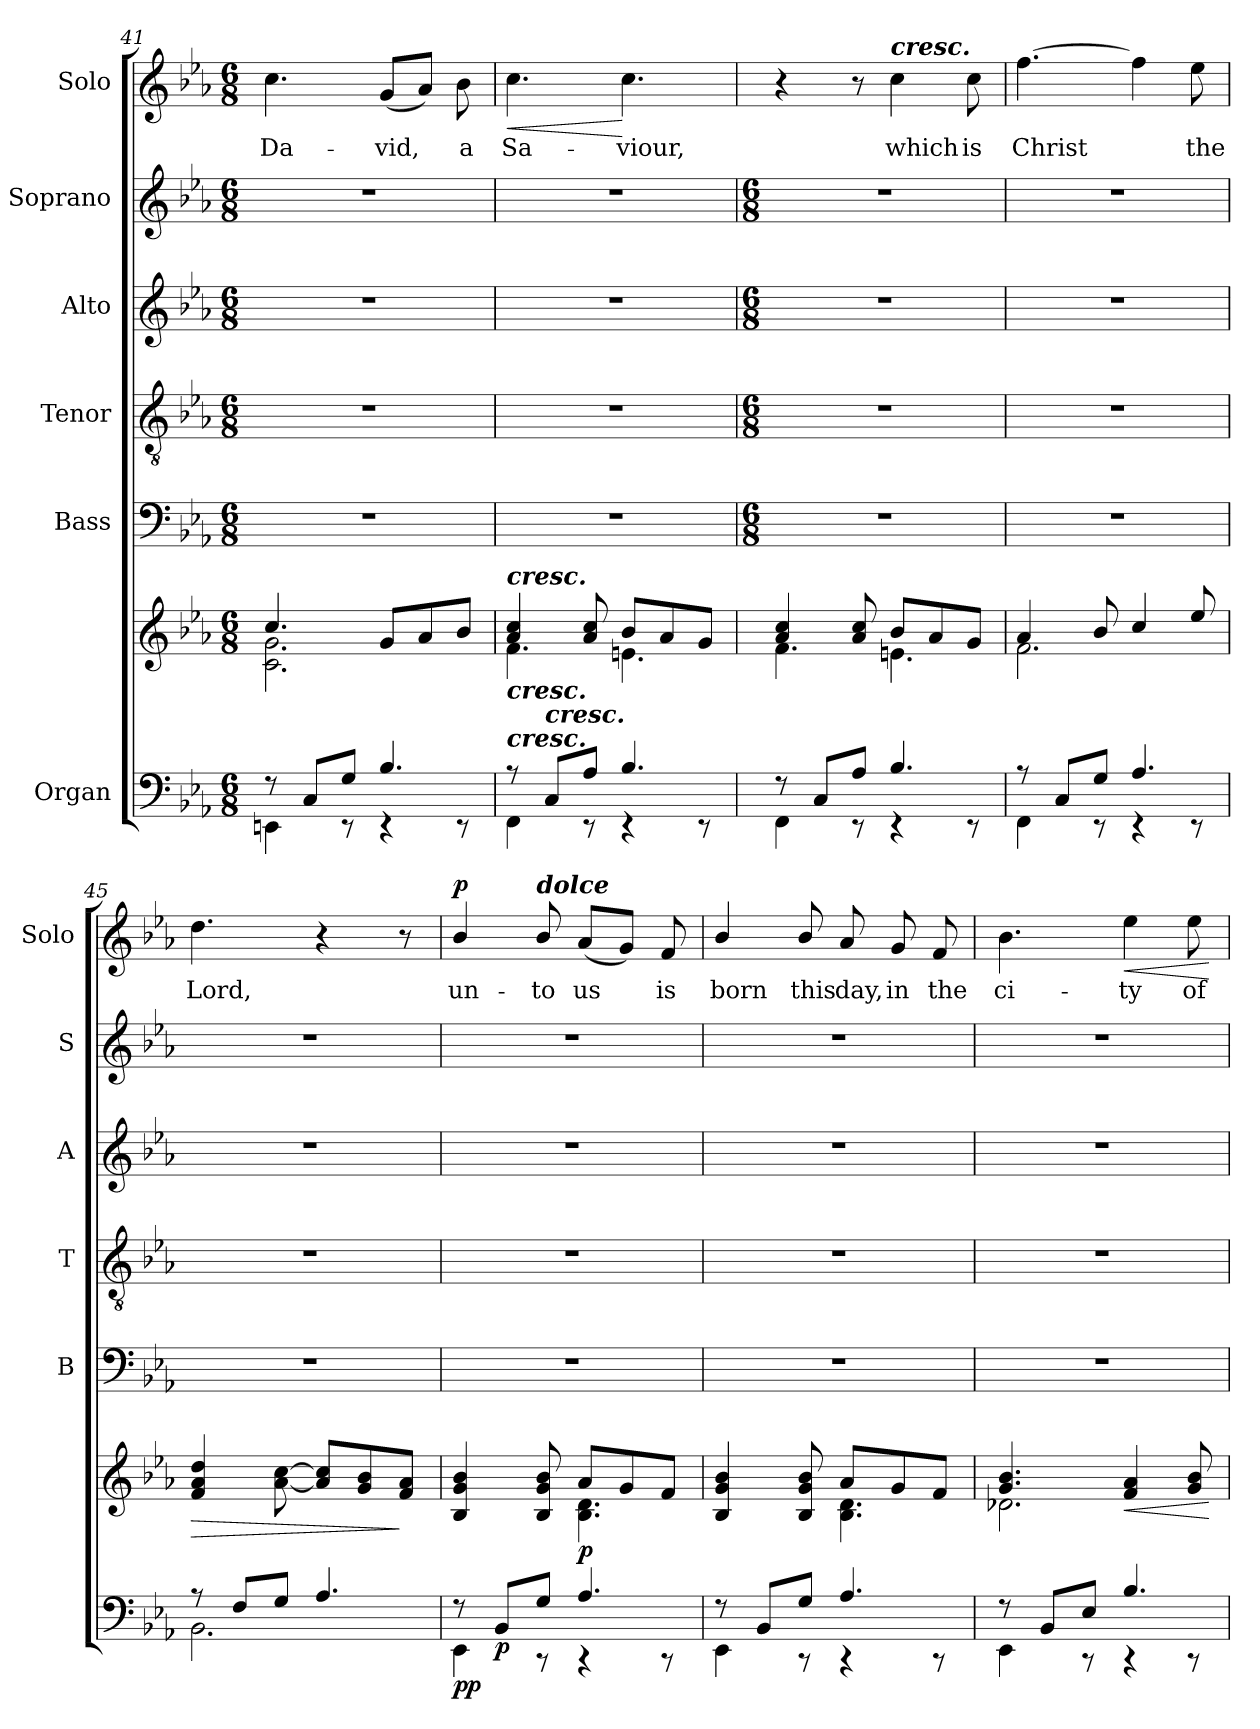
**kern	**kern	**dynam	**kern	**kern	**kern	**kern	**kern	**text	**dynam
*part6	*part6	*part6	*part5	*part4	*part3	*part2	*part1	*part1	*part1
*staff7	*staff6	*staff6/7	*staff5	*staff4	*staff3	*staff2	*staff1	*staff1	*staff1
*I"Organ	*	*	*I"Bass	*I"Tenor	*I"Alto	*I"Soprano	*I"Solo	*	*
*	*	*	*I'B	*I'T	*I'A	*I'S	*I'Solo	*	*
*clefF4	*clefG2	*	*clefF4	*clefGv2	*clefG2	*clefG2	*clefG2	*	*
*k[b-e-a-]	*k[b-e-a-]	*	*k[b-e-a-]	*k[b-e-a-]	*k[b-e-a-]	*k[b-e-a-]	*k[b-e-a-]	*	*
*E-:	*E-:	*	*E-:	*E-:	*E-:	*E-:	*E-:	*	*
*M6/8	*M6/8	*	*M6/8	*M6/8	*M6/8	*M6/8	*M6/8	*	*
=41	=41	=41	=41	=41	=41	=41	=41	=41	=41
*^	*^	*	*	*	*	*	*	*	*
!	!	!	!	!	!	!	!	!	!	!LO:LY:b	!
8r	4EEn\	4.cc/	2.c\ 2.g\	.	2.r	2.r	2.r	2.r	4.cc	Da-	.
8C/L	.	.	.	.	.	.	.	.	.	.	.
8G/J	8r	.	.	.	.	.	.	.	.	.	.
!	!	!	!	!	!	!	!	!	!	!LO:LY:b	!
4.B-/	4r	8gL	.	.	.	.	.	.	(<8gL	-vid,	.
.	.	8a-	.	.	.	.	.	.	8a-J)	.	.
!	!	!	!	!	!	!	!	!	!	!LO:LY:b	!
.	8r	8b-J	.	.	.	.	.	.	8b-	a	.
=42	=42	=42	=42	=42	=42	=42	=42	=42	=42	=42	=42
!	!	!LO:TX:b:Bi:t=cresc.	!	!	!	!	!	!	!	!	!
!	!	!LO:TX:a:Bi:t=cresc.	!	!	!	!	!	!	!	!	!
!LO:TX:a:Bi:t=cresc.	!	!	!	!	!	!	!	!	!	!	!
!	!	!	!	!	!	!	!	!	!	!LO:LY:b	!LO:HP:b
8r	4FF\	4a-/ 4cc/	4.f\	.	2.r	2.r	2.r	2.r	4.cc	Sa-	<
!LO:TX:a:Bi:t=cresc.	!	!	!	!	!	!	!	!	!	!	!
8C/L	.	.	.	.	.	.	.	.	.	.	.
8A-/J	8r	8a-/ 8cc/	.	.	.	.	.	.	.	.	.
!	!	!	!	!	!	!	!	!	!	!LO:LY:b	!
4.B-/	4r	8b-L	4.en\	.	.	.	.	.	4.cc	-viour,	[
.	.	8a-	.	.	.	.	.	.	.	.	.
.	8r	8gJ	.	.	.	.	.	.	.	.	.
!!LO:LB:g=z
=43	=43	=43	=43	=43	=43	=43	=43	=43	=43	=43	=43
*	*	*	*	*	*M6/8	*M6/8	*M6/8	*M6/8	*	*	*
8r	4FF\	4a- 4cc	4.f\	.	2.r	2.r	2.r	2.r	4r	.	.
8C/L	.	.	.	.	.	.	.	.	.	.	.
8A-/J	8r	8a- 8cc	.	.	.	.	.	.	8r	.	.
!	!	!	!	!	!	!	!	!	!LO:TX:a:Bi:t=cresc.	!	!
!	!	!	!	!	!	!	!	!	!	!LO:LY:b	!
4.B-/	4r	8b-L	4.en\	.	.	.	.	.	4cc	which	.
.	.	8a-	.	.	.	.	.	.	.	.	.
!	!	!	!	!	!	!	!	!	!	!LO:LY:b	!
.	8r	8gJ	.	.	.	.	.	.	8cc	is	.
=44	=44	=44	=44	=44	=44	=44	=44	=44	=44	=44	=44
!	!	!	!	!	!	!	!	!	!	!LO:LY:b	!
8r	4FF\	4a-	2.f\	.	2.r	2.r	2.r	2.r	[4.ff	Christ	.
8C/L	.	.	.	.	.	.	.	.	.	.	.
8G/J	8r	8b-	.	.	.	.	.	.	.	.	.
4.A-/	4r	4cc	.	.	.	.	.	.	4ff]	.	.
!	!	!	!	!	!	!	!	!	!	!LO:LY:b	!
.	8r	8ee-	.	.	.	.	.	.	8ee-	the	.
=45	=45	=45	=45	=45	=45	=45	=45	=45	=45	=45	=45
!	!	!	!	!LO:HP:b	!	!	!	!	!	!LO:LY:b	!
8r	2.BB-\	4f 4a- 4dd	2ryy	>	2.r	2.r	2.r	2.r	4.dd	Lord,	.
8F/L	.	.	.	.	.	.	.	.	.	.	.
8G/J	.	[8a- [8cc	.	.	.	.	.	.	.	.	.
4.A-/	.	8a-] 8cc]L	.	.	.	.	.	.	4r	.	.
.	.	8g 8b-	8ryy	.	.	.	.	.	.	.	.
.	.	8f 8a-J	8ryy	]	.	.	.	.	8r	.	.
=46	=46	=46	=46	=46	=46	=46	=46	=46	=46	=46	=46
!	!	!	!	!LO:DY:b=2	!	!	!	!	!	!LO:LY:b	!
!	!	!	!	!LO:DY:n=1:b	!	!	!	!	!	!	!LO:DY:b
8r	4EE-\	4B- 4g 4b-	4.ryy	p p	2.r	2.r	2.r	2.r	4b-/	un-	p
!	!	!	!	!LO:DY:n=2:b=2	!	!	!	!	!	!	!
8BB-/L	.	.	.	p	.	.	.	.	.	.	.
!	!	!	!	!	!	!	!	!	!LO:TX:a:Bi:t=dolce	!	!
!	!	!	!	!	!	!	!	!	!	!LO:LY:b	!
8G/J	8r	8B- 8g 8b-	.	.	.	.	.	.	8b-/	-to	.
!	!	!	!	!LO:DY:n=3:b	!	!	!	!	!	!LO:LY:b	!
4.A-/	4r	8a-L	4.B-\ 4.d\	p	.	.	.	.	(<8a-L	us	.
.	.	8g	.	.	.	.	.	.	8gJ)	.	.
!	!	!	!	!	!	!	!	!	!	!LO:LY:b	!
.	8r	8fJ	.	.	.	.	.	.	8f	is	.
=47	=47	=47	=47	=47	=47	=47	=47	=47	=47	=47	=47
!	!	!	!	!	!	!	!	!	!	!LO:LY:b	!
8r	4EE-\	4B- 4g 4b-	4.ryy	.	2.r	2.r	2.r	2.r	4b-/	born	.
8BB-/L	.	.	.	.	.	.	.	.	.	.	.
!	!	!	!	!	!	!	!	!	!	!LO:LY:b	!
8G/J	8r	8B- 8g 8b-	.	.	.	.	.	.	8b-/	this	.
!	!	!	!	!	!	!	!	!	!	!LO:LY:b	!
4.A-/	4r	8a-L	4.B-\ 4.d\	.	.	.	.	.	8a-	day,	.
!	!	!	!	!	!	!	!	!	!	!LO:LY:b	!
.	.	8g	.	.	.	.	.	.	8g	in	.
!	!	!	!	!	!	!	!	!	!	!LO:LY:b	!
.	8r	8fJ	.	.	.	.	.	.	8f	the	.
=48	=48	=48	=48	=48	=48	=48	=48	=48	=48	=48	=48
!	!	!	!	!	!	!	!	!	!	!LO:LY:b	!
8r	4EE-\	4.g 4.b-	2.d-X\	.	2.r	2.r	2.r	2.r	4.b-	ci-	.
8BB-/L	.	.	.	.	.	.	.	.	.	.	.
8E-/J	8r	.	.	.	.	.	.	.	.	.	.
!	!	!	!	!LO:HP:b	!	!	!	!	!	!LO:LY:b	!LO:HP:b
4.B-/	4r	4f 4a-	.	<	.	.	.	.	4ee-	-ty	<
!	!	!	!	!	!	!	!	!	!	!LO:LY:b	!
.	8r	8g 8b-	.	.	.	.	.	.	8ee-	of	.
*v	*v	*	*	*	*	*	*	*	*	*	*
*	*v	*v	*	*	*	*	*	*	*	*
.	.	[	.	.	.	.	.	.	[
=	=	=	=	=	=	=	=	=	=
*-	*-	*-	*-	*-	*-	*-	*-	*-	*-
